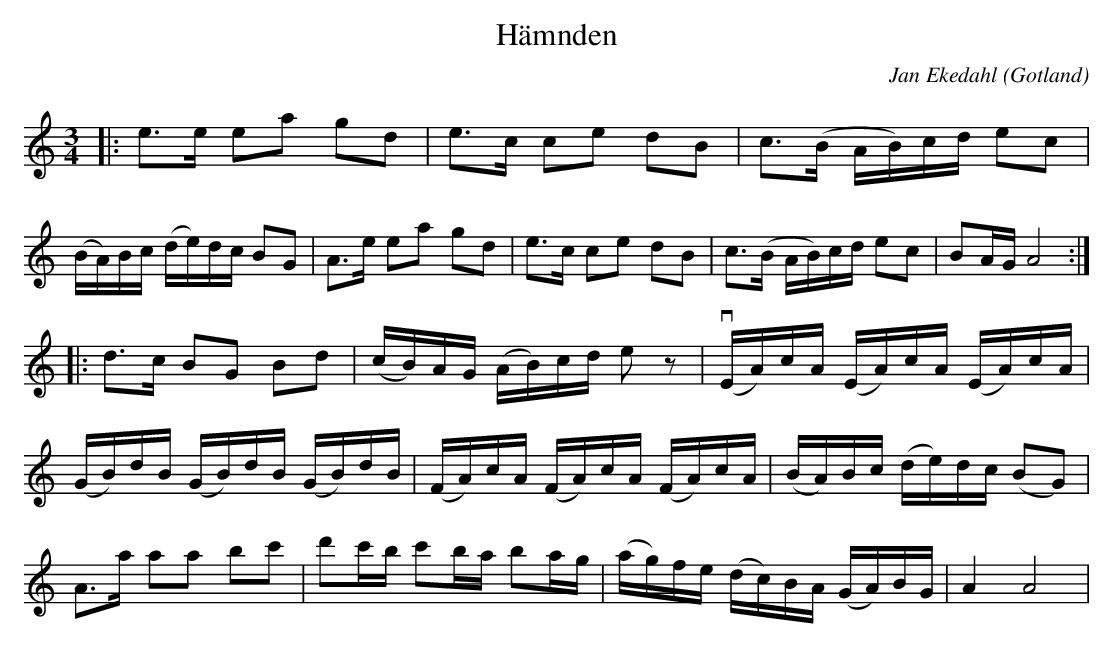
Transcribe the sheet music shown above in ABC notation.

X:1
T:Hämnden
O:Gotland
C:Jan Ekedahl
M:3/4
L:1/8
K:Am
|: e>e ea gd | e>c ce dB | c>(B A/B/)c/d/ ec | (B/A/)B/c/ (d/e/)d/c/ BG | A>e ea gd | e>c ce dB | c>(B A/B/)c/d/ ec | BA/G/ A4:|
|:d>c BG Bd | (c/B/)A/G/ (A/B/)c/d/ ez | v(E/A/)c/A/ (E/A/)c/A/ (E/A/)c/A/ | (G/B/)d/B/ (G/B/)d/B/ (G/B/)d/B/ | (F/A/)c/A/ (F/A/)c/A/ (F/A/)c/A/ | (B/A/)B/c/ (d/e/)d/c/ (BG) | A>a aa bc' | d'c'/b/ c'b/a/ ba/g/ | (a/g/)f/e/ (d/c/)B/A/ (G/A/)B/G/ | A2 A4 |
